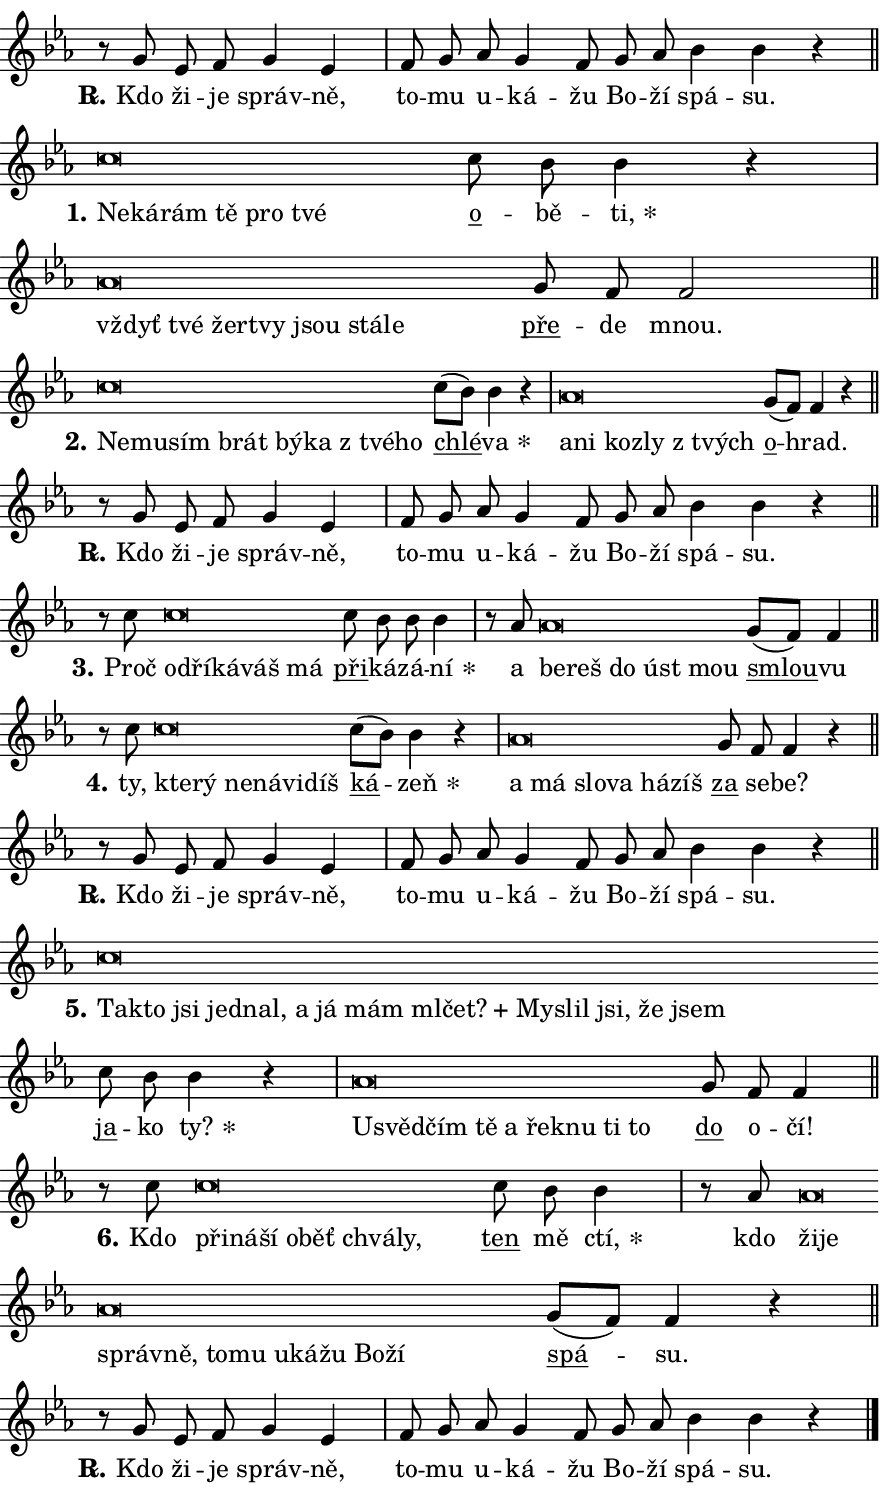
\version "2.24.0"
\header { tagline = "" }
\paper {
  indent = 0\cm
  top-margin = 0\cm
  right-margin = 0.13\cm % to fit lyric hyphens
  bottom-margin = 0\cm
  left-margin = 0\cm
  paper-width = 15\cm
  page-breaking = #ly:one-page-breaking
  system-system-spacing.basic-distance = #11
  score-system-spacing.basic-distance = #11
  ragged-last = ##f
}


%% Author: Thomas Morley
%% https://lists.gnu.org/archive/html/lilypond-user/2020-05/msg00002.html
#(define (line-position grob)
"Returns position of @var[grob} in current system:
   @code{'start}, if at first time-step
   @code{'end}, if at last time-step
   @code{'middle} otherwise
"
  (let* ((col (ly:item-get-column grob))
         (ln (ly:grob-object col 'left-neighbor))
         (rn (ly:grob-object col 'right-neighbor))
         (col-to-check-left (if (ly:grob? ln) ln col))
         (col-to-check-right (if (ly:grob? rn) rn col))
         (break-dir-left
           (and
             (ly:grob-property col-to-check-left 'non-musical #f)
             (ly:item-break-dir col-to-check-left)))
         (break-dir-right
           (and
             (ly:grob-property col-to-check-right 'non-musical #f)
             (ly:item-break-dir col-to-check-right))))
        (cond ((eqv? 1 break-dir-left) 'start)
              ((eqv? -1 break-dir-right) 'end)
              (else 'middle))))

#(define (tranparent-at-line-position vctor)
  (lambda (grob)
  "Relying on @code{line-position} select the relevant enry from @var{vctor}.
Used to determine transparency,"
    (case (line-position grob)
      ((end) (not (vector-ref vctor 0)))
      ((middle) (not (vector-ref vctor 1)))
      ((start) (not (vector-ref vctor 2))))))

noteHeadBreakVisibility =
#(define-music-function (break-visibility)(vector?)
"Makes @code{NoteHead}s transparent relying on @var{break-visibility}"
#{
  \override NoteHead.transparent =
    #(tranparent-at-line-position break-visibility)
#})

#(define delete-ledgers-for-transparent-note-heads
  (lambda (grob)
    "Reads whether a @code{NoteHead} is transparent.
If so this @code{NoteHead} is removed from @code{'note-heads} from
@var{grob}, which is supposed to be @code{LedgerLineSpanner}.
As a result ledgers are not printed for this @code{NoteHead}"
    (let* ((nhds-array (ly:grob-object grob 'note-heads))
           (nhds-list
             (if (ly:grob-array? nhds-array)
                 (ly:grob-array->list nhds-array)
                 '()))
           ;; Relies on the transparent-property being done before
           ;; Staff.LedgerLineSpanner.after-line-breaking is executed.
           ;; This is fragile ...
           (to-keep
             (remove
               (lambda (nhd)
                 (ly:grob-property nhd 'transparent #f))
               nhds-list)))
      ;; TODO find a better method to iterate over grob-arrays, similiar
      ;; to filter/remove etc for lists
      ;; For now rebuilt from scratch
      (set! (ly:grob-object grob 'note-heads)  '())
      (for-each
        (lambda (nhd)
          (ly:pointer-group-interface::add-grob grob 'note-heads nhd))
        to-keep))))

squashNotes = {
  \override NoteHead.X-extent = #'(-0.2 . 0.2)
  \override NoteHead.Y-extent = #'(-0.75 . 0)
  \override NoteHead.stencil =
    #(lambda (grob)
       (let ((pos (ly:grob-property grob 'staff-position)))
         (begin
           (if (< pos -7) (display "ERROR: Lower brevis then expected\n") (display ""))
           (if (<= pos -6) ly:text-interface::print ly:note-head::print))))
}
unSquashNotes = {
  \revert NoteHead.X-extent
  \revert NoteHead.Y-extent
  \revert NoteHead.stencil
}

hideNotes = \noteHeadBreakVisibility #begin-of-line-visible
unHideNotes = \noteHeadBreakVisibility #all-visible

% work-around for resetting accidentals
% https://lilypond.org/doc/v2.23/Documentation/notation/displaying-rhythms#unmetered-music
cadenzaMeasure = {
  \cadenzaOff
  \partial 1024 s1024
  \cadenzaOn
}

#(define-markup-command (accent layout props text) (markup?)
  "Underline accented syllable"
  (interpret-markup layout props
    #{\markup \override #'(offset . 4.3) \underline { #text }#}))

responsum = \markup \concat {
  "R" \hspace #-1.05 \path #0.1 #'((moveto 0 0.07) (lineto 0.9 0.8)) \hspace #0.05 "."
}

spaceSize = #0.6828661417322834 % exact space size for TeX Gyre Schola

\layout {
  \context {
    \Staff
    \remove "Time_signature_engraver"
    \override LedgerLineSpanner.after-line-breaking = #delete-ledgers-for-transparent-note-heads
  }
  \context {
    \Lyrics {
      \override LyricSpace.minimum-distance = \spaceSize
      \override LyricText.font-name = #"TeX Gyre Schola"
      \override LyricText.font-size = 1
      \override StanzaNumber.font-name = #"TeX Gyre Schola Bold"
      \override StanzaNumber.font-size = 1
    }
  }
  \context {
    \Score 
    \override NoteHead.text =
      #(lambda (grob) 
        (let ((pos (ly:grob-property grob 'staff-position)))
          #{\markup {
            \combine
              \halign #-0.55 \raise #(if (= pos -6) 0 0.5) \override #'(thickness . 2) \draw-line #'(3.2 . 0)
              \musicglyph "noteheads.sM1"
          }#}))
  }
}

% magnetic-lyrics.ily
%
%   written by
%     Jean Abou Samra <jean@abou-samra.fr>
%     Werner Lemberg <wl@gnu.org>
%
%   adapted by
%     Jiri Hon <jiri.hon@gmail.com>
%
% Version 2022-Apr-15

% https://www.mail-archive.com/lilypond-user@gnu.org/msg149350.html

#(define (Left_hyphen_pointer_engraver context)
   "Collect syllable-hyphen-syllable occurrences in lyrics and store
them in properties.  This engraver only looks to the left.  For
example, if the lyrics input is @code{foo -- bar}, it does the
following.

@itemize @bullet
@item
Set the @code{text} property of the @code{LyricHyphen} grob between
@q{foo} and @q{bar} to @code{foo}.

@item
Set the @code{left-hyphen} property of the @code{LyricText} grob with
text @q{foo} to the @code{LyricHyphen} grob between @q{foo} and
@q{bar}.
@end itemize

Use this auxiliary engraver in combination with the
@code{lyric-@/text::@/apply-@/magnetic-@/offset!} hook."
   (let ((hyphen #f)
         (text #f))
     (make-engraver
      (acknowledgers
       ((lyric-syllable-interface engraver grob source-engraver)
        (set! text grob)))
      (end-acknowledgers
       ((lyric-hyphen-interface engraver grob source-engraver)
        ;(when (not (grob::has-interface grob 'lyric-space-interface))
          (set! hyphen grob)));)
      ((stop-translation-timestep engraver)
       (when (and text hyphen)
         (ly:grob-set-object! text 'left-hyphen hyphen))
       (set! text #f)
       (set! hyphen #f)))))

#(define (lyric-text::apply-magnetic-offset! grob)
   "If the space between two syllables is less than the value in
property @code{LyricText@/.details@/.squash-threshold}, move the right
syllable to the left so that it gets concatenated with the left
syllable.

Use this function as a hook for
@code{LyricText@/.after-@/line-@/breaking} if the
@code{Left_@/hyphen_@/pointer_@/engraver} is active."
   (let ((hyphen (ly:grob-object grob 'left-hyphen #f)))
     (when hyphen
       (let ((left-text (ly:spanner-bound hyphen LEFT)))
         (when (grob::has-interface left-text 'lyric-syllable-interface)
           (let* ((common (ly:grob-common-refpoint grob left-text X))
                  (this-x-ext (ly:grob-extent grob common X))
                  (left-x-ext
                   (begin
                     ;; Trigger magnetism for left-text.
                     (ly:grob-property left-text 'after-line-breaking)
                     (ly:grob-extent left-text common X)))
                  ;; `delta` is the gap width between two syllables.
                  (delta (- (interval-start this-x-ext)
                            (interval-end left-x-ext)))
                  (details (ly:grob-property grob 'details))
                  (threshold (assoc-get 'squash-threshold details 0.2)))
             (when (< delta threshold)
               (let* (;; We have to manipulate the input text so that
                      ;; ligatures crossing syllable boundaries are not
                      ;; disabled.  For languages based on the Latin
                      ;; script this is essentially a beautification.
                      ;; However, for non-Western scripts it can be a
                      ;; necessity.
                      (lt (ly:grob-property left-text 'text))
                      (rt (ly:grob-property grob 'text))
                      (is-space (grob::has-interface hyphen 'lyric-space-interface))
                      (space (if is-space " " ""))
                      (extra-delta (if is-space spaceSize 0))
                      ;; Append new syllable.
                      (ltrt-space (if (and (string? lt) (string? rt))
                                (string-append lt space rt)
                                (make-concat-markup (list lt space rt))))
                      ;; Right-align `ltrt` to the right side.
                      (ltrt-space-markup (grob-interpret-markup
                               grob
                               (make-translate-markup
                                (cons (interval-length this-x-ext) 0)
                                (make-right-align-markup ltrt-space)))))
                 (begin
                   ;; Don't print `left-text`.
                   (ly:grob-set-property! left-text 'stencil #f)
                   ;; Set text and stencil (which holds all collected
                   ;; syllables so far) and shift it to the left.
                   (ly:grob-set-property! grob 'text ltrt-space)
                   (ly:grob-set-property! grob 'stencil ltrt-space-markup)
                   (ly:grob-translate-axis! grob (- (- delta extra-delta)) X))))))))))


#(define (lyric-hyphen::displace-bounds-first grob)
   ;; Make very sure this callback isn't triggered too early.
   (let ((left (ly:spanner-bound grob LEFT))
         (right (ly:spanner-bound grob RIGHT)))
     (ly:grob-property left 'after-line-breaking)
     (ly:grob-property right 'after-line-breaking)
     (ly:lyric-hyphen::print grob)))

squashThreshold = #0.4

\layout {
  \context {
    \Lyrics
    \consists #Left_hyphen_pointer_engraver
    \override LyricText.after-line-breaking =
      #lyric-text::apply-magnetic-offset!
    \override LyricHyphen.stencil = #lyric-hyphen::displace-bounds-first
    \override LyricText.details.squash-threshold = \squashThreshold
    \override LyricHyphen.minimum-distance = 0
    \override LyricHyphen.minimum-length = \squashThreshold
  }
}

squashText = \override LyricText.details.squash-threshold = 9999
unSquashText = \override LyricText.details.squash-threshold = \squashThreshold

leftText = \override LyricText.self-alignment-X = #LEFT
unLeftText = \revert LyricText.self-alignment-X

starOffset = #(lambda (grob) 
                (let ((x_offset (ly:self-alignment-interface::aligned-on-x-parent grob)))
                  (if (= x_offset 0) 0 (+ x_offset 1.2))))

star = #(define-music-function (syllable)(string?)
"Append star separator at the end of a syllable"
#{
  \once \override LyricText.X-offset = #starOffset
  \lyricmode { \markup {
    #syllable
    \override #'((font-name . "TeX Gyre Schola Bold")) \hspace #0.2 \lower #0.65 \larger "*"
  } }
#})

starAccent = #(define-music-function (syllable)(string?)
"Append star separator at the end of a syllable and make accent"
#{
  \once \override LyricText.X-offset = #starOffset
  \lyricmode { \markup {
    \accent #syllable
    \override #'((font-name . "TeX Gyre Schola Bold")) \hspace #0.2 \lower #0.65 \larger "*"
  } }
#})

breath = #(define-music-function (syllable)(string?)
"Append breathing indicator at the end of a syllable"
#{
  \lyricmode { \markup { #syllable "+" } }
#})

optionalBreath = #(define-music-function (syllable)(string?)
"Append optional breathing indicator at the end of a syllable"
#{
  \lyricmode { \markup { #syllable "(+)" } }
#})


\score {
    <<
        \new Voice = "melody" { \cadenzaOn \key es \major \relative { r8 g' es f g4 es \cadenzaMeasure \bar "|" f8 g \bar "" as g4 f8 \bar "" g as \bar "" bes4 bes r \cadenzaMeasure \bar "||" \break } }
        \new Lyrics \lyricsto "melody" { \lyricmode { \set stanza = \responsum
Kdo ži -- je správ -- ně, to -- mu u -- ká -- žu Bo -- ží spá -- su. } }
    >>
    \layout {}
}

\score {
    <<
        \new Voice = "melody" { \cadenzaOn \key es \major \relative { \squashNotes c''\breve*1/16 \hideNotes \breve*1/16 \bar "" \breve*1/16 \bar "" \breve*1/16 \bar "" \breve*1/16 \breve*1/16 \bar "" \unHideNotes \unSquashNotes \bar "" c8 bes bes4 r \cadenzaMeasure \bar "|" \squashNotes as\breve*1/16 \hideNotes \breve*1/16 \bar "" \breve*1/16 \bar "" \breve*1/16 \bar "" \breve*1/16 \bar "" \breve*1/16 \breve*1/16 \bar "" \unHideNotes \unSquashNotes \bar "" g8 f f2 \cadenzaMeasure \bar "||" \break } }
        \new Lyrics \lyricsto "melody" { \lyricmode { \set stanza = "1."
\leftText Ne -- \squashText ká -- rám tě pro tvé \unLeftText \unSquashText \markup \accent o -- bě -- \star ti, \leftText vždyť \squashText tvé žer -- tvy jsou stá -- le \unLeftText \unSquashText \markup \accent pře -- de mnou. } }
    >>
    \layout {}
}

\score {
    <<
        \new Voice = "melody" { \cadenzaOn \key es \major \relative { \squashNotes c''\breve*1/16 \hideNotes \breve*1/16 \bar "" \breve*1/16 \bar "" \breve*1/16 \bar "" \breve*1/16 \bar "" \breve*1/16 \bar "" \breve*1/16 \breve*1/16 \bar "" \unHideNotes \unSquashNotes \bar "" c8[( bes)] bes4 r \cadenzaMeasure \bar "|" \squashNotes as\breve*1/16 \hideNotes \breve*1/16 \bar "" \breve*1/16 \bar "" \breve*1/16 \breve*1/16 \bar "" \unHideNotes \unSquashNotes \bar "" g8[( f)] f4 r \cadenzaMeasure \bar "||" \break } }
        \new Lyrics \lyricsto "melody" { \lyricmode { \set stanza = "2."
\leftText Ne -- \squashText mu -- sím brát bý -- ka "z tvé" -- ho \unLeftText \unSquashText \markup \accent chlé -- \star va \leftText a -- \squashText ni koz -- ly "z tvých" \unLeftText \unSquashText \markup \accent o -- hrad. } }
    >>
    \layout {}
}

\score {
    <<
        \new Voice = "melody" { \cadenzaOn \key es \major \relative { r8 g' es f g4 es \cadenzaMeasure \bar "|" f8 g \bar "" as g4 f8 \bar "" g as \bar "" bes4 bes r \cadenzaMeasure \bar "||" \break } }
        \new Lyrics \lyricsto "melody" { \lyricmode { \set stanza = \responsum
Kdo ži -- je správ -- ně, to -- mu u -- ká -- žu Bo -- ží spá -- su. } }
    >>
    \layout {}
}

\score {
    <<
        \new Voice = "melody" { \cadenzaOn \key es \major \relative { r8 c''8 \squashNotes c\breve*1/16 \hideNotes \breve*1/16 \bar "" \breve*1/16 \bar "" \breve*1/16 \breve*1/16 \bar "" \unHideNotes \unSquashNotes \bar "" c8 bes bes bes4 \cadenzaMeasure \bar "|" r8 as8 \squashNotes as\breve*1/16 \hideNotes \breve*1/16 \bar "" \breve*1/16 \bar "" \breve*1/16 \breve*1/16 \bar "" \unHideNotes \unSquashNotes \bar "" g8[( f)] f4 \cadenzaMeasure \bar "||" \break } }
        \new Lyrics \lyricsto "melody" { \lyricmode { \set stanza = "3."
Proč \leftText od -- \squashText ří -- ká -- váš má \unLeftText \unSquashText \markup \accent při -- ká -- zá -- \star ní a \leftText be -- \squashText reš do úst mou \unLeftText \unSquashText \markup \accent smlou -- vu } }
    >>
    \layout {}
}

\score {
    <<
        \new Voice = "melody" { \cadenzaOn \key es \major \relative { r8 c''8 \squashNotes c\breve*1/16 \hideNotes \breve*1/16 \bar "" \breve*1/16 \bar "" \breve*1/16 \bar "" \breve*1/16 \breve*1/16 \bar "" \unHideNotes \unSquashNotes \bar "" c8[( bes)] bes4 r \cadenzaMeasure \bar "|" \squashNotes as\breve*1/16 \hideNotes \breve*1/16 \bar "" \breve*1/16 \bar "" \breve*1/16 \bar "" \breve*1/16 \breve*1/16 \bar "" \unHideNotes \unSquashNotes \bar "" g8 f f4 r \cadenzaMeasure \bar "||" \break } }
        \new Lyrics \lyricsto "melody" { \lyricmode { \set stanza = "4."
ty, \leftText kte -- \squashText rý ne -- ná -- vi -- díš \unLeftText \unSquashText \markup \accent ká -- \star zeň \leftText a \squashText má slo -- va há -- zíš \unLeftText \unSquashText \markup \accent za se -- be? } }
    >>
    \layout {}
}

\score {
    <<
        \new Voice = "melody" { \cadenzaOn \key es \major \relative { r8 g' es f g4 es \cadenzaMeasure \bar "|" f8 g \bar "" as g4 f8 \bar "" g as \bar "" bes4 bes r \cadenzaMeasure \bar "||" \break } }
        \new Lyrics \lyricsto "melody" { \lyricmode { \set stanza = \responsum
Kdo ži -- je správ -- ně, to -- mu u -- ká -- žu Bo -- ží spá -- su. } }
    >>
    \layout {}
}

\score {
    <<
        \new Voice = "melody" { \cadenzaOn \key es \major \relative { \squashNotes c''\breve*1/16 \hideNotes \breve*1/16 \bar "" \breve*1/16 \bar "" \breve*1/16 \bar "" \breve*1/16 \bar "" \breve*1/16 \bar "" \breve*1/16 \bar "" \breve*1/16 \bar "" \breve*1/16 \bar "" \breve*1/16 \bar "" \breve*1/16 \bar "" \breve*1/16 \bar "" \breve*1/16 \bar "" \breve*1/16 \breve*1/16 \bar "" \unHideNotes \unSquashNotes \bar "" c8 bes bes4 r \cadenzaMeasure \bar "|" \squashNotes as\breve*1/16 \hideNotes \breve*1/16 \bar "" \breve*1/16 \bar "" \breve*1/16 \bar "" \breve*1/16 \bar "" \breve*1/16 \bar "" \breve*1/16 \bar "" \breve*1/16 \breve*1/16 \bar "" \unHideNotes \unSquashNotes \bar "" g8 f f4 \cadenzaMeasure \bar "||" \break } }
        \new Lyrics \lyricsto "melody" { \lyricmode { \set stanza = "5."
\leftText Tak -- \squashText to jsi jed -- nal, a já mám ml -- \breath "čet?" My -- slil jsi, že jsem \unLeftText \unSquashText \markup \accent ja -- ko \star ty? \leftText U -- \squashText svěd -- čím tě a řek -- nu ti to \unLeftText \unSquashText \markup \accent do o -- čí! } }
    >>
    \layout {}
}

\score {
    <<
        \new Voice = "melody" { \cadenzaOn \key es \major \relative { r8 c''8 \squashNotes c\breve*1/16 \hideNotes \breve*1/16 \bar "" \breve*1/16 \bar "" \breve*1/16 \bar "" \breve*1/16 \bar "" \breve*1/16 \breve*1/16 \bar "" \unHideNotes \unSquashNotes \bar "" c8 bes bes4 \cadenzaMeasure \bar "|" r8 as8 \squashNotes as\breve*1/16 \hideNotes \breve*1/16 \bar "" \breve*1/16 \bar "" \breve*1/16 \bar "" \breve*1/16 \bar "" \breve*1/16 \bar "" \breve*1/16 \bar "" \breve*1/16 \bar "" \breve*1/16 \bar "" \breve*1/16 \breve*1/16 \bar "" \unHideNotes \unSquashNotes \bar "" g8[( f)] f4 r \cadenzaMeasure \bar "||" \break } }
        \new Lyrics \lyricsto "melody" { \lyricmode { \set stanza = "6."
Kdo \leftText při -- \squashText ná -- ší o -- běť chvá -- ly, \unLeftText \unSquashText \markup \accent ten mě \star ctí, kdo \leftText ži -- \squashText je správ -- ně, to -- mu u -- ká -- žu Bo -- ží \unLeftText \unSquashText \markup \accent spá -- su. } }
    >>
    \layout {}
}

\score {
    <<
        \new Voice = "melody" { \cadenzaOn \key es \major \relative { r8 g' es f g4 es \cadenzaMeasure \bar "|" f8 g \bar "" as g4 f8 \bar "" g as \bar "" bes4 bes r \cadenzaMeasure \bar "||" \break } \bar "|." }
        \new Lyrics \lyricsto "melody" { \lyricmode { \set stanza = \responsum
Kdo ži -- je správ -- ně, to -- mu u -- ká -- žu Bo -- ží spá -- su. } }
    >>
    \layout {}
}
